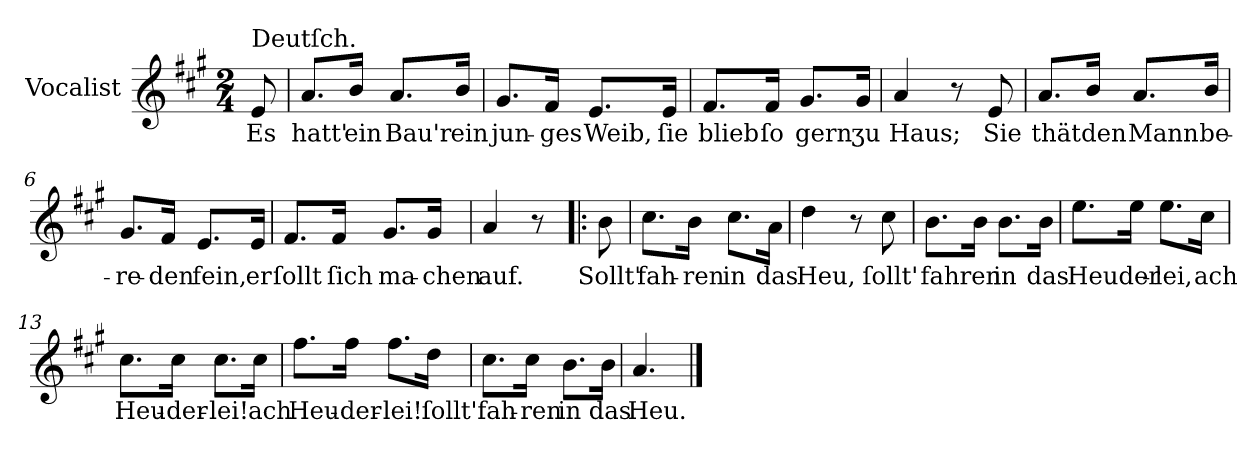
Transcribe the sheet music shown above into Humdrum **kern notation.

**kern	**text
*part1	*part1
*staff1	*staff1
*I"Vocalist	*
*k[f#c#g#]	*
*A:	*
*M2/4	*
=	=
!LO:TX:a:t=Deutſch.	!
8e	Es
=1	=1
8.aL	hatt'
16b/Jk	ein
8.aL	Bau'r
16b/Jk	ein
=2	=2
8.g#L	jun-
16f#Jk	-ges
8.eL	Weib,
16eJk	ſie
=3	=3
8.f#L	blieb
16f#Jk	ſo
8.g#L	gern
16g#Jk	ʒu
=4	=4
4a	Haus;
8r	.
8e	Sie
=5	=5
8.aL	thät
16b/Jk	den
8.aL	Mann
16b/Jk	be-
=6	=6
8.g#L	-re-
16f#Jk	-den
8.eL	fein,
16eJk	er
=7	=7
8.f#L	ſollt
16f#Jk	ſich
8.g#L	ma-
16g#Jk	-chen
=8	=8
4a	auf.
8r	.
=!|:	=!|:
8b	Sollt'
=9	=9
8.cc#L	fah-
16bJk	-ren
8.cc#L	in
16aJk	das
=10	=10
4dd	Heu,
8r	.
8cc#	ſollt'
=11	=11
8.bL	fahren
16bJk	.
8.bL	in
16bJk	das
=12	=12
8.eeL	Heuder-
16eeJk	.
8.eeL	-lei,
16cc#Jk	ach
=13	=13
8.cc#L	Heu-
16cc#Jk	-der-
8.cc#L	-lei!
16cc#Jk	ach
=14	=14
8.ff#L	Heu-
16ff#Jk	-der-
8.ff#L	-lei!
16ddJk	ſollt'
=15	=15
8.cc#L	fah-
16cc#Jk	-ren
8.bL	in
16bJk	das
=16	=16
4.a	Heu.
==	==
*-	*-
